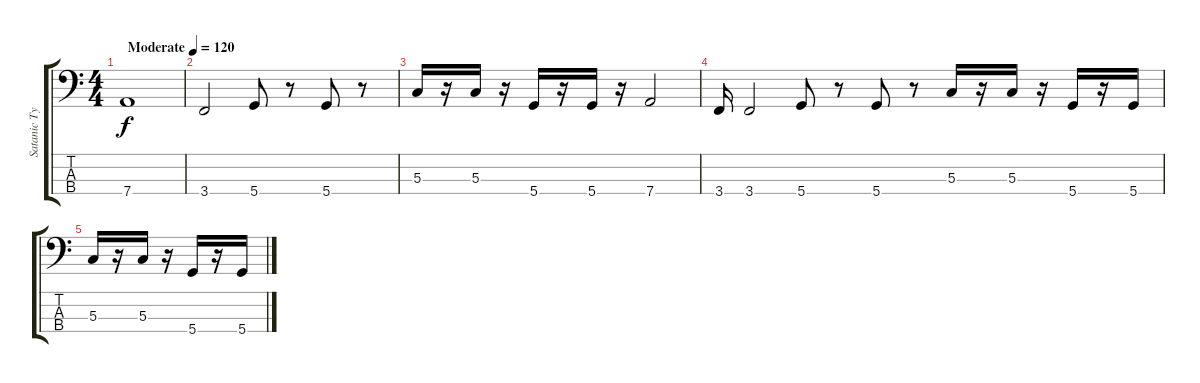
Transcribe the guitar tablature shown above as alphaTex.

\track ("Satanic Tyrant Werwolf" "Satanic Ty") {instrument electricbassfinger}
\staff {score tabs}
\tuning (F2 C2 G1 D1) {hide}
\ts (4 4)
\tempo (120 "Moderate")
\clef f4
\ks c
7.4.1{dy f instrument electricbassfinger} |
3.4.2 5.4.8 r.8 5.4.8 r.8 |
5.3.16 r.16 5.3.16 r.16 5.4.16 r.16 5.4.16 r.16 7.4.2 |
3.4.16 3.4.2 5.4.8 r.8 5.4.8 r.8 5.3.16 r.16 5.3.16 r.16 5.4.16 r.16 5.4.16 |
5.3.16 r.16 5.3.16 r.16 5.4.16 r.16 5.4.16
